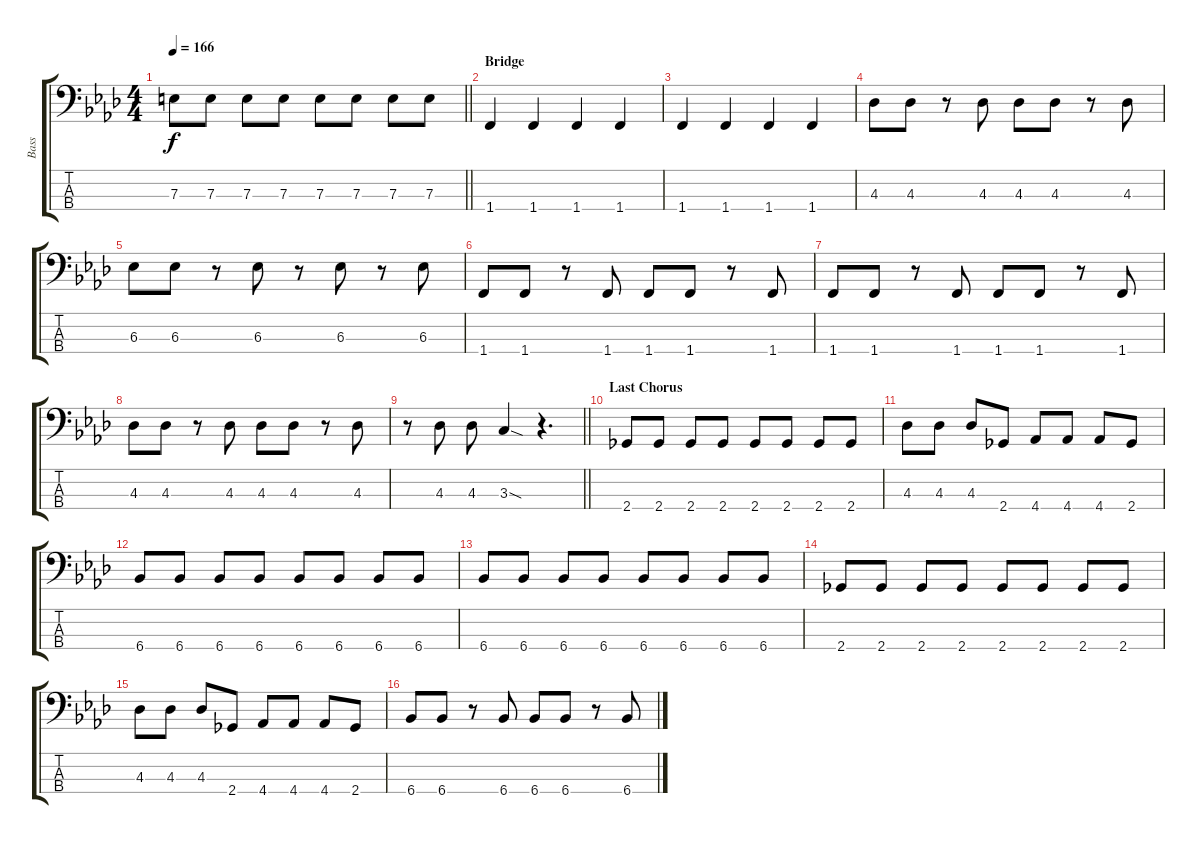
\track ("Bass" "Bass") {instrument electricbassfinger}
\staff {score tabs}
\tuning (G2 D2 A1 E1) {hide}
\ts (4 4)
\tempo 166
\clef f4
\barLineRight lightlight
\ks ab
7.3.8{dy f} 7.3.8 7.3.8 7.3.8 7.3.8 7.3.8 7.3.8 7.3.8 |
\section ("" "Bridge")
1.4.4 1.4.4 1.4.4 1.4.4 |
1.4.4 1.4.4 1.4.4 1.4.4 |
4.3.8 4.3.8 r.8 4.3.8 4.3.8 4.3.8 r.8 4.3.8 |
6.3.8 6.3.8 r.8 6.3.8 r.8 6.3.8 r.8 6.3.8 |
1.4.8 1.4.8 r.8 1.4.8 1.4.8 1.4.8 r.8 1.4.8 |
1.4.8 1.4.8 r.8 1.4.8 1.4.8 1.4.8 r.8 1.4.8 |
4.3.8 4.3.8 r.8 4.3.8 4.3.8 4.3.8 r.8 4.3.8 |
\barLineRight lightlight
r.8 4.3.8 4.3.8 3.3{sod}.4 r.4{d} |
\section ("" "Last Chorus")
2.4.8 2.4.8 2.4.8 2.4.8 2.4.8 2.4.8 2.4.8 2.4.8 |
4.3.8 4.3.8 4.3.8 2.4.8 4.4.8 4.4.8 4.4.8 2.4.8 |
6.4.8 6.4.8 6.4.8 6.4.8 6.4.8 6.4.8 6.4.8 6.4.8 |
6.4.8 6.4.8 6.4.8 6.4.8 6.4.8 6.4.8 6.4.8 6.4.8 |
2.4.8 2.4.8 2.4.8 2.4.8 2.4.8 2.4.8 2.4.8 2.4.8 |
4.3.8 4.3.8 4.3.8 2.4.8 4.4.8 4.4.8 4.4.8 2.4.8 |
6.4.8 6.4.8 r.8 6.4.8 6.4.8 6.4.8 r.8 6.4.8
